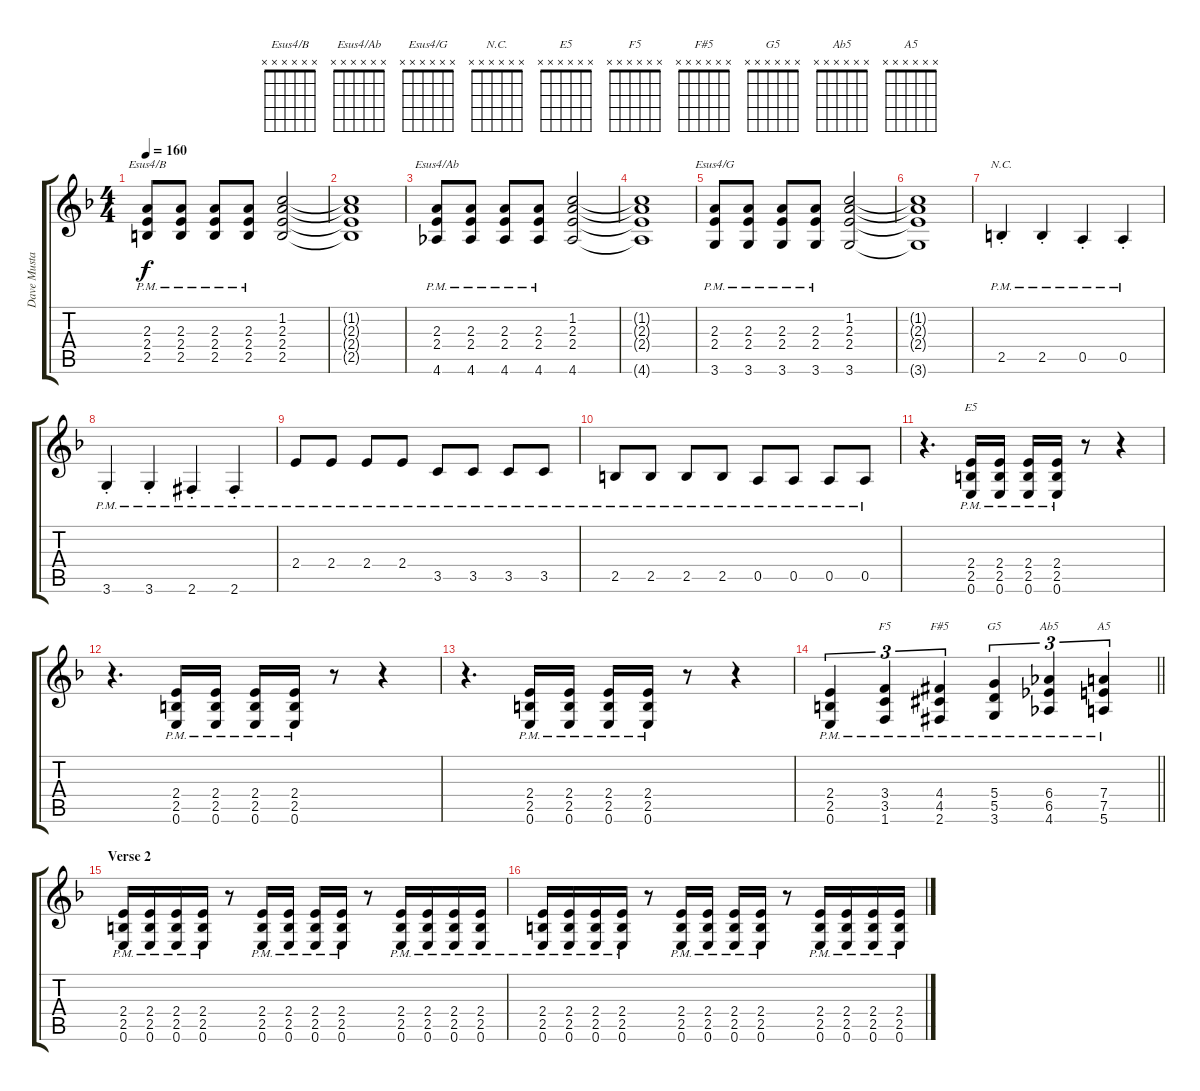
\track ("Dave Mustaine - Rhythm 1" "Dave Musta") {instrument distortionguitar}
\staff {score tabs}
\tuning (E4 B3 G3 D3 A2 E2) {hide}
\chord ("Esus4/B" x x x x x x)
\chord ("Esus4/Ab" x x x x x x)
\chord ("Esus4/G" x x x x x x)
\chord ("N.C." x x x x x x)
\chord ("E5" x x x x x x)
\chord ("F5" x x x x x x)
\chord ("F#5" x x x x x x)
\chord ("G5" x x x x x x)
\chord ("Ab5" x x x x x x)
\chord ("A5" x x x x x x)
\ts (4 4)
\tempo 160
\clef g2
\ks f
(2.3{pm} 2.4{pm} 2.5{pm}).8{ch "Esus4/B" dy f} (2.3{pm} 2.4{pm} 2.5{pm}).8 (2.3{pm} 2.4{pm} 2.5{pm}).8 (2.3{pm} 2.4{pm} 2.5{pm}).8 (1.2 2.3 2.4 2.5).2 |
(1.2{t} 2.3{t} 2.4{t} 2.5{t}).1 |
(2.3{pm} 2.4{pm} 4.6{pm}).8{ch "Esus4/Ab"} (2.3{pm} 2.4{pm} 4.6{pm}).8 (2.3{pm} 2.4{pm} 4.6{pm}).8 (2.3{pm} 2.4{pm} 4.6{pm}).8 (1.2 2.3 2.4 4.6).2 |
(1.2{t} 2.3{t} 2.4{t} 4.6{t}).1 |
(2.3{pm} 2.4{pm} 3.6{pm}).8{ch "Esus4/G"} (2.3{pm} 2.4{pm} 3.6{pm}).8 (2.3{pm} 2.4{pm} 3.6{pm}).8 (2.3{pm} 2.4{pm} 3.6{pm}).8 (1.2 2.3 2.4 3.6).2 |
(1.2{t} 2.3{t} 2.4{t} 3.6{t}).1 |
2.5{pm st}.4{ch "N.C."} 2.5{pm st}.4 0.5{pm st}.4 0.5{pm st}.4 |
3.6{pm st}.4 3.6{pm st}.4 2.6{pm st acc #}.4 2.6{pm st acc #}.4 |
2.4{pm}.8 2.4{pm}.8 2.4{pm}.8 2.4{pm}.8 3.5{pm}.8 3.5{pm}.8 3.5{pm}.8 3.5{pm}.8 |
2.5{pm}.8 2.5{pm}.8 2.5{pm}.8 2.5{pm}.8 0.5{pm}.8 0.5{pm}.8 0.5{pm}.8 0.5{pm}.8 |
r.4{d balance 2} (2.4{pm} 2.5{pm} 0.6{pm}).16{ch "E5"} (2.4{pm} 2.5{pm} 0.6{pm}).16 (2.4{pm} 2.5{pm} 0.6{pm}).16 (2.4{pm} 2.5{pm} 0.6{pm}).16 r.8 r.4 |
r.4{d} (2.4{pm} 2.5{pm} 0.6{pm}).16 (2.4{pm} 2.5{pm} 0.6{pm}).16 (2.4{pm} 2.5{pm} 0.6{pm}).16 (2.4{pm} 2.5{pm} 0.6{pm}).16 r.8 r.4 |
r.4{d} (2.4{pm} 2.5{pm} 0.6{pm}).16 (2.4{pm} 2.5{pm} 0.6{pm}).16 (2.4{pm} 2.5{pm} 0.6{pm}).16 (2.4{pm} 2.5{pm} 0.6{pm}).16 r.8 r.4 |
\barLineRight lightlight
(2.4{pm} 2.5{pm} 0.6{pm}).4{tu (3 2)} (3.4{pm} 3.5{pm} 1.6{pm}).4{tu (3 2) ch "F5"} (4.4{pm acc #} 4.5{pm acc #} 2.6{pm acc #}).4{tu (3 2) ch "F#5"} (5.4{pm} 5.5{pm} 3.6{pm}).4{tu (3 2) ch "G5"} (6.4{pm} 6.5{pm} 4.6{pm}).4{tu (3 2) ch "Ab5"} (7.4{pm} 7.5{pm} 5.6{pm}).4{tu (3 2) ch "A5"} |
\section ("" "Verse 2")
(2.4{pm} 2.5{pm} 0.6{pm}).16 (2.4{pm} 2.5{pm} 0.6{pm}).16 (2.4{pm} 2.5{pm} 0.6{pm}).16 (2.4{pm} 2.5{pm} 0.6{pm}).16 r.8 (2.4{pm} 2.5{pm} 0.6{pm}).16 (2.4{pm} 2.5{pm} 0.6{pm}).16 (2.4{pm} 2.5{pm} 0.6{pm}).16 (2.4{pm} 2.5{pm} 0.6{pm}).16 r.8 (2.4{pm} 2.5{pm} 0.6{pm}).16 (2.4{pm} 2.5{pm} 0.6{pm}).16 (2.4{pm} 2.5{pm} 0.6{pm}).16 (2.4{pm} 2.5{pm} 0.6{pm}).16 |
(2.4{pm} 2.5{pm} 0.6{pm}).16 (2.4{pm} 2.5{pm} 0.6{pm}).16 (2.4{pm} 2.5{pm} 0.6{pm}).16 (2.4{pm} 2.5{pm} 0.6{pm}).16 r.8 (2.4{pm} 2.5{pm} 0.6{pm}).16 (2.4{pm} 2.5{pm} 0.6{pm}).16 (2.4{pm} 2.5{pm} 0.6{pm}).16 (2.4{pm} 2.5{pm} 0.6{pm}).16 r.8 (2.4{pm} 2.5{pm} 0.6{pm}).16 (2.4{pm} 2.5{pm} 0.6{pm}).16 (2.4{pm} 2.5{pm} 0.6{pm}).16 (2.4{pm} 2.5{pm} 0.6{pm}).16
